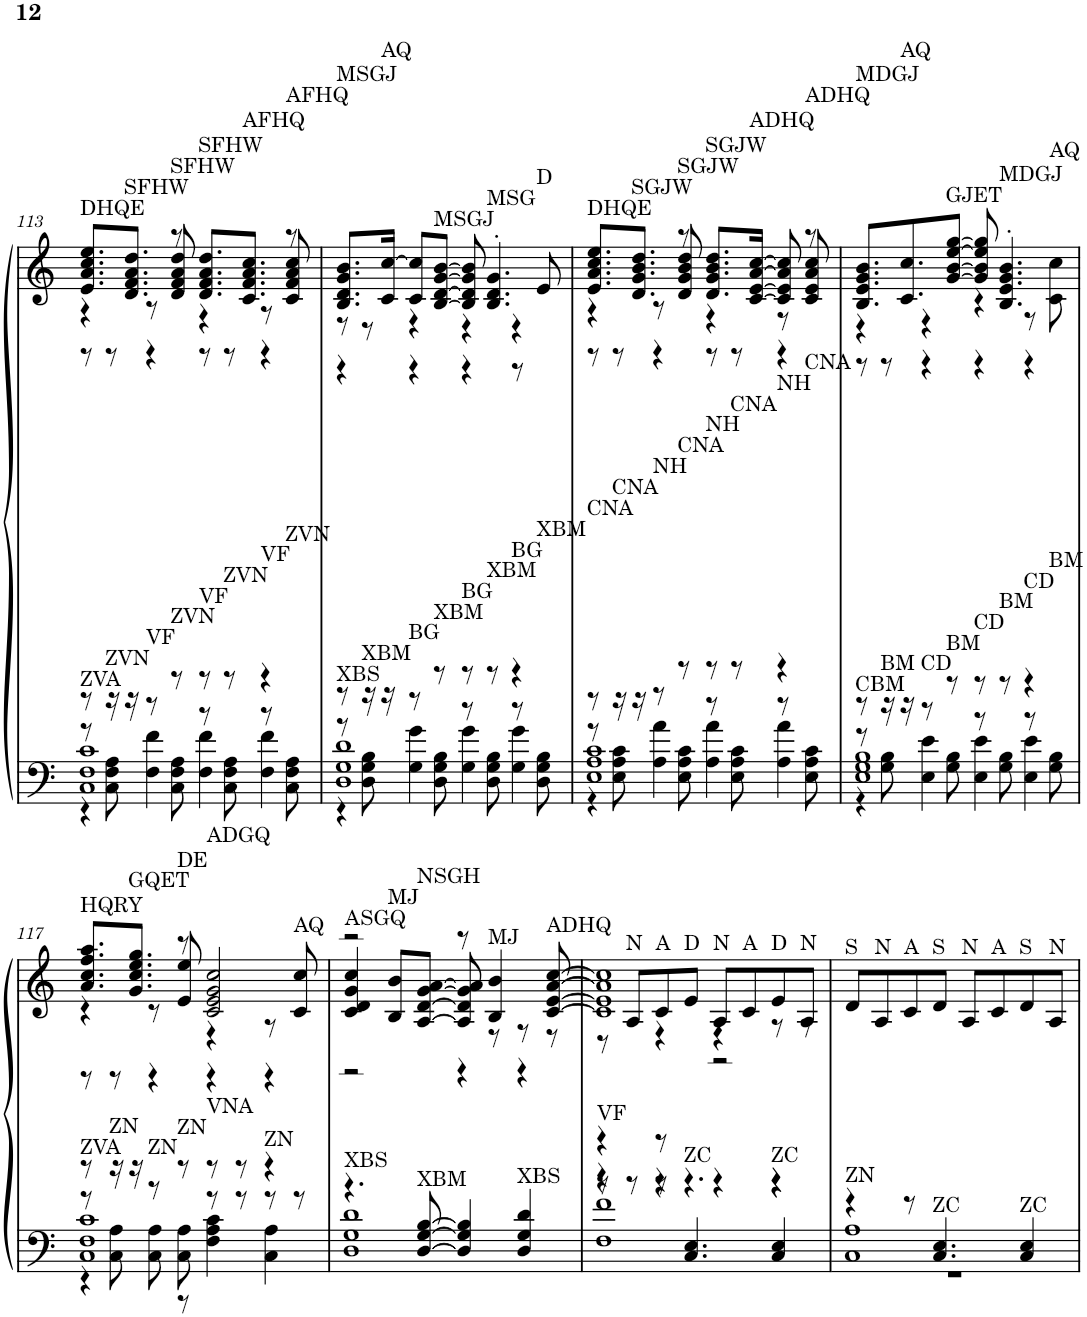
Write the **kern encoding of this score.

**kern	**kern
*part1	*part1
*staff2	*staff1
*I"Piano, Klavier	*
*I'Pno.	*
!!LO:PB:g=z
*clefF4	*clefF4
*k[]	*k[]
*M4/4	*M4/4
=113	=113
*^	*^
*	*^	*	*^
*	*	*^	*	*	*
!	!	!	!	!LO:TX:a:t=DHQE	!	!
!LO:TX:a:t=ZVA	!	!	!	!	!	!
8r	8r	1C 1F 1c	4r	8.e/ 8.a/ 8.cc/ 8.ee/L	4r	8r
!LO:TX:a:t=ZVN	!	!	!	!	!	!
16r	8C\ 8F\ 8A\	.	.	.	.	8r
!	!	!	!	!LO:TX:a:t=SFHW	!	!
16r	.	.	.	8.d/ 8.f/ 8.a/ 8.dd/J	.	.
!LO:TX:a:t=VF	!	!	!	!	!	!
8r	8ryy	.	4F\ 4f\	.	8r	4r
!	!	!	!	!LO:TX:a:t=SFHW	!	!
!LO:TX:a:t=ZVN	!	!	!	!	!	!
8r	8C\ 8F\ 8A\	.	.	8r	8d/ 8f/ 8a/ 8dd/	.
!	!	!	!	!LO:TX:a:t=SFHW	!	!
!LO:TX:a:t=VF	!	!	!	!	!	!
8r	8r	.	4F\ 4f\	8.d/ 8.f/ 8.a/ 8.dd/L	4r	8r
!LO:TX:a:t=ZVN	!	!	!	!	!	!
8r	8C\ 8F\ 8A\	.	.	.	.	8r
!	!	!	!	!LO:TX:a:t=AFHQ	!	!
.	.	.	.	8.c/ 8.f/ 8.a/ 8.cc/J	.	.
!LO:TX:a:t=VF	!	!	!	!	!	!
4r	8r	.	4F\ 4f\	.	8r	4r
!	!	!	!	!LO:TX:a:t=AFHQ	!	!
!	!LO:TX:a:t=ZVN	!	!	!	!	!
.	8C\ 8F\ 8A\	.	.	8r	8c/ 8f/ 8a/ 8cc/	.
=114	=114	=114	=114	=114	=114	=114
!	!	!	!	!LO:TX:a:t=MSGJ	!	!
!LO:TX:a:t=XBS	!	!	!	!	!	!
8r	8r	1D 1G 1d	4r	8.B/ 8.d/ 8.g/ 8.b/L	8r	4r
!LO:TX:a:t=XBM	!	!	!	!	!	!
16r	8D\ 8G\ 8B\	.	.	.	8r	.
!	!	!	!	!LO:TX:a:t=AQ	!	!
16r	.	.	.	16c/ [16cc/Jk	.	.
!LO:TX:a:t=BG	!	!	!	!	!	!
8r	8ryy	.	4G\ 4g\	8c/ 8cc/]L	4r	4r
!	!	!	!	!LO:TX:a:t=MSGJ	!	!
!LO:TX:a:t=XBM	!	!	!	!	!	!
8r	8D\ 8G\ 8B\	.	.	[8B/ [8d/ [8g/ [8b/J	.	.
!LO:TX:a:t=BG	!	!	!	!	!	!
8r	8r	.	4G\ 4g\	8B/] 8d/] 8g/] 8b/]	4r	4r
!	!	!	!	!LO:TX:a:t=MSG	!	!
!LO:TX:a:t=XBM	!	!	!	!	!	!
8r	8D\ 8G\ 8B\	.	.	4.B/' 4.d/' 4.g/'	.	.
!LO:TX:a:t=BG	!	!	!	!	!	!
4r	8r	.	4G\ 4g\	.	4r	8r
!	!	!	!	!	!	!LO:TX:a:t=D
!	!LO:TX:a:t=XBM	!	!	!	!	!
.	8D\ 8G\ 8B\	.	.	.	.	8e/
=115	=115	=115	=115	=115	=115	=115
!	!	!	!	!LO:TX:a:t=DHQE	!	!
!LO:TX:a:t=CNA	!	!	!	!	!	!
8r	8r	1E 1A 1c	4r	8.e/ 8.a/ 8.cc/ 8.ee/L	4r	8r
!LO:TX:a:t=CNA	!	!	!	!	!	!
16r	8E\ 8A\ 8c\	.	.	.	.	8r
!	!	!	!	!LO:TX:a:t=SGJW	!	!
16r	.	.	.	8.d/ 8.g/ 8.b/ 8.dd/J	.	.
!LO:TX:a:t=NH	!	!	!	!	!	!
8r	8ryy	.	4A\ 4a\	.	8r	4r
!	!	!	!	!LO:TX:a:t=SGJW	!	!
!LO:TX:a:t=CNA	!	!	!	!	!	!
8r	8E\ 8A\ 8c\	.	.	8r	8d/ 8g/ 8b/ 8dd/	.
!	!	!	!	!LO:TX:a:t=SGJW	!	!
!LO:TX:a:t=NH	!	!	!	!	!	!
8r	8r	.	4A\ 4a\	8.d/ 8.g/ 8.b/ 8.dd/L	4r	8r
!LO:TX:a:t=CNA	!	!	!	!	!	!
8r	8E\ 8A\ 8c\	.	.	.	.	8r
!	!	!	!	!LO:TX:a:t=ADHQ	!	!
.	.	.	.	[16c/ [16e/ [16a/ [16cc/Jk	.	.
!LO:TX:a:t=NH	!	!	!	!	!	!
4r	8r	.	4A\ 4a\	8c/] 8e/] 8a/] 8cc/]	8r	4r
!	!	!	!	!LO:TX:a:t=ADHQ	!	!
!	!LO:TX:a:t=CNA	!	!	!	!	!
.	8E\ 8A\ 8c\	.	.	8r	8c/ 8e/ 8a/ 8cc/	.
=116	=116	=116	=116	=116	=116	=116
!	!	!	!	!LO:TX:a:t=MDGJ	!	!
!LO:TX:a:t=CBM	!	!	!	!	!	!
8r	8r	1E 1G 1B	4r	8.B/ 8.e/ 8.g/ 8.b/L	4r	8r
!LO:TX:a:t=BM	!	!	!	!	!	!
16r	8G\ 8B\	.	.	.	.	8r
!	!	!	!	!LO:TX:a:t=AQ	!	!
16r	.	.	.	8.c/ 8.cc/	.	.
!LO:TX:a:t=CD	!	!	!	!	!	!
8r	8ryy	.	4E\ 4e\	.	4r	4r
!	!	!	!	!LO:TX:a:t=GJET	!	!
!LO:TX:a:t=BM	!	!	!	!	!	!
8r	8G\ 8B\	.	.	[8g/ [8b/ [8ee/ [8gg/J	.	.
!LO:TX:a:t=CD	!	!	!	!	!	!
8r	8r	.	4E\ 4e\	8g/] 8b/] 8ee/] 8gg/]	4r	4r
!	!	!	!	!LO:TX:a:t=MDGJ	!	!
!LO:TX:a:t=BM	!	!	!	!	!	!
8r	8G\ 8B\	.	.	4.B/' 4.e/' 4.g/' 4.b/'	.	.
!LO:TX:a:t=CD	!	!	!	!	!	!
4r	8r	.	4E\ 4e\	.	8r	4r
!	!	!	!	!	!LO:TX:a:t=AQ	!
!	!LO:TX:a:t=BM	!	!	!	!	!
.	8G\ 8B\	.	.	.	8c\ 8cc\	.
!!LO:LB:g=z	!!	!!
=117	=117	=117	=117	=117	=117	=117
!	!	!	!	!LO:TX:a:t=HQRY	!	!
!LO:TX:a:t=ZVA	!	!	!	!	!	!
8r	8r	1C 1F 1c	4r	8.a/ 8.cc/ 8.ff/ 8.aa/L	4r	8r
!LO:TX:a:t=ZN	!	!	!	!	!	!
16r	8C\ 8A\	.	.	.	.	8r
!	!	!	!	!LO:TX:a:t=GQET	!	!
16r	.	.	.	8.g/ 8.cc/ 8.ee/ 8.gg/J	.	.
!LO:TX:a:t=ZN	!	!	!	!	!	!
8r	8ryy	.	8C\ 8A\	.	8r	4r
!	!	!	!	!LO:TX:a:t=DE	!	!
!LO:TX:a:t=ZN	!	!	!	!	!	!
8r	8C\ 8A\	.	8r	8r	8e/ 8ee/	.
!	!	!	!	!LO:TX:a:t=ADGQ	!	!
!LO:TX:a:t=VNA	!	!	!	!	!	!
8r	8r	.	4F\ 4A\ 4c\	2c/ 2e/ 2g/ 2cc/	4r	4r
8r	8r	.	.	.	.	.
!LO:TX:a:t=ZN	!	!	!	!	!	!
4r	8r	.	4C\ 4A\	.	8r	4r
!	!	!	!	!	!LO:TX:a:t=AQ	!
.	8r	.	.	.	8c/ 8cc/	.
*	*v	*v	*v	*	*	*
=118	=118	=118	=118	=118
!	!	!LO:TX:a:t=ASGQ	!	!
!LO:TX:a:t=XBS	!	!	!	!
4.r	1D 1G 1d	2r	4c/ 4d/ 4g/ 4cc/	2r
!	!	!	!LO:TX:a:t=MJ	!
.	.	.	8B/ 8b/L	.
!	!	!	!LO:TX:a:t=NSGH	!
!LO:TX:a:t=XBM	!	!	!	!
[8D/ [8G/ [8B/	.	.	[8A/ [8d/ [8g/ [8a/J	.
4D/] 4G/] 4B/]	.	8r	8A/] 8d/] 8g/] 8a/]	4r
!	!	!LO:TX:a:t=MJ	!	!
.	.	4B/ 4b/	8r	.
!LO:TX:a:t=XBS	!	!	!	!
4D/ 4G/ 4d/	.	.	8r	4r
!	!	!LO:TX:a:t=ADHQ	!	!
.	.	[8c/ [8e/ [8a/ [8cc/	8r	.
=119	=119	=119	=119	=119
*^	*^	*	*	*^
!LO:TX:a:t=VF	!	!	!	!	!	!	!
4r	8r	4r	1F 1f	1c] 1e] 1a] 1cc]	2ryy	8r	4ryy
!	!	!	!	!	!	!LO:TX:a:t=N	!
.	8r	.	.	.	.	8A/L	.
!	!	!	!	!	!	!LO:TX:a:t=A	!
8r	4r	8r	.	.	.	8c/	4r
!	!	!	!	!	!	!LO:TX:a:t=D	!
!LO:TX:a:t=ZC	!	!	!	!	!	!	!
4.C/ 4.E/	.	4.r	.	.	.	8e/J	.
!	!	!	!	!	!LO:TX:a:t=N	!	!
.	4r	.	.	.	4r	8A/L	2r
!	!	!	!	!	!	!LO:TX:a:t=A	!
.	.	.	.	.	.	8c/	.
!	!	!	!	!	!LO:TX:a:t=D	!	!
!LO:TX:a:t=ZC	!	!	!	!	!	!	!
4C/ 4E/	4r	4r	.	.	8r	8e/	.
!	!	!	!	!	!LO:TX:a:t=N	!	!
.	.	.	.	.	8r	8A/J	.
*	*	*v	*v	*	*	*	*
*	*	*	*	*	*v	*v
=120	=120	=120	=120	=120	=120
!	!	!	!LO:TX:a:t=S	!	!
!LO:TX:a:t=ZN	!	!	!	!	!
*	*	*	*v	*v	*v
4r	1C 1A	1r	8d/L
!	!	!	!LO:TX:a:t=N
.	.	.	8A/
!	!	!	!LO:TX:a:t=A
8r	.	.	8c/
!	!	!	!LO:TX:a:t=S
!LO:TX:a:t=ZC	!	!	!
4.C/ 4.E/	.	.	8d/J
!	!	!	!LO:TX:a:t=N
.	.	.	8A/L
!	!	!	!LO:TX:a:t=A
.	.	.	8c/
!	!	!	!LO:TX:a:t=S
!LO:TX:a:t=ZC	!	!	!
4C/ 4E/	.	.	8d/
!	!	!	!LO:TX:a:t=N
.	.	.	8A/J
*v	*v	*v	*
=	=
*-	*-
